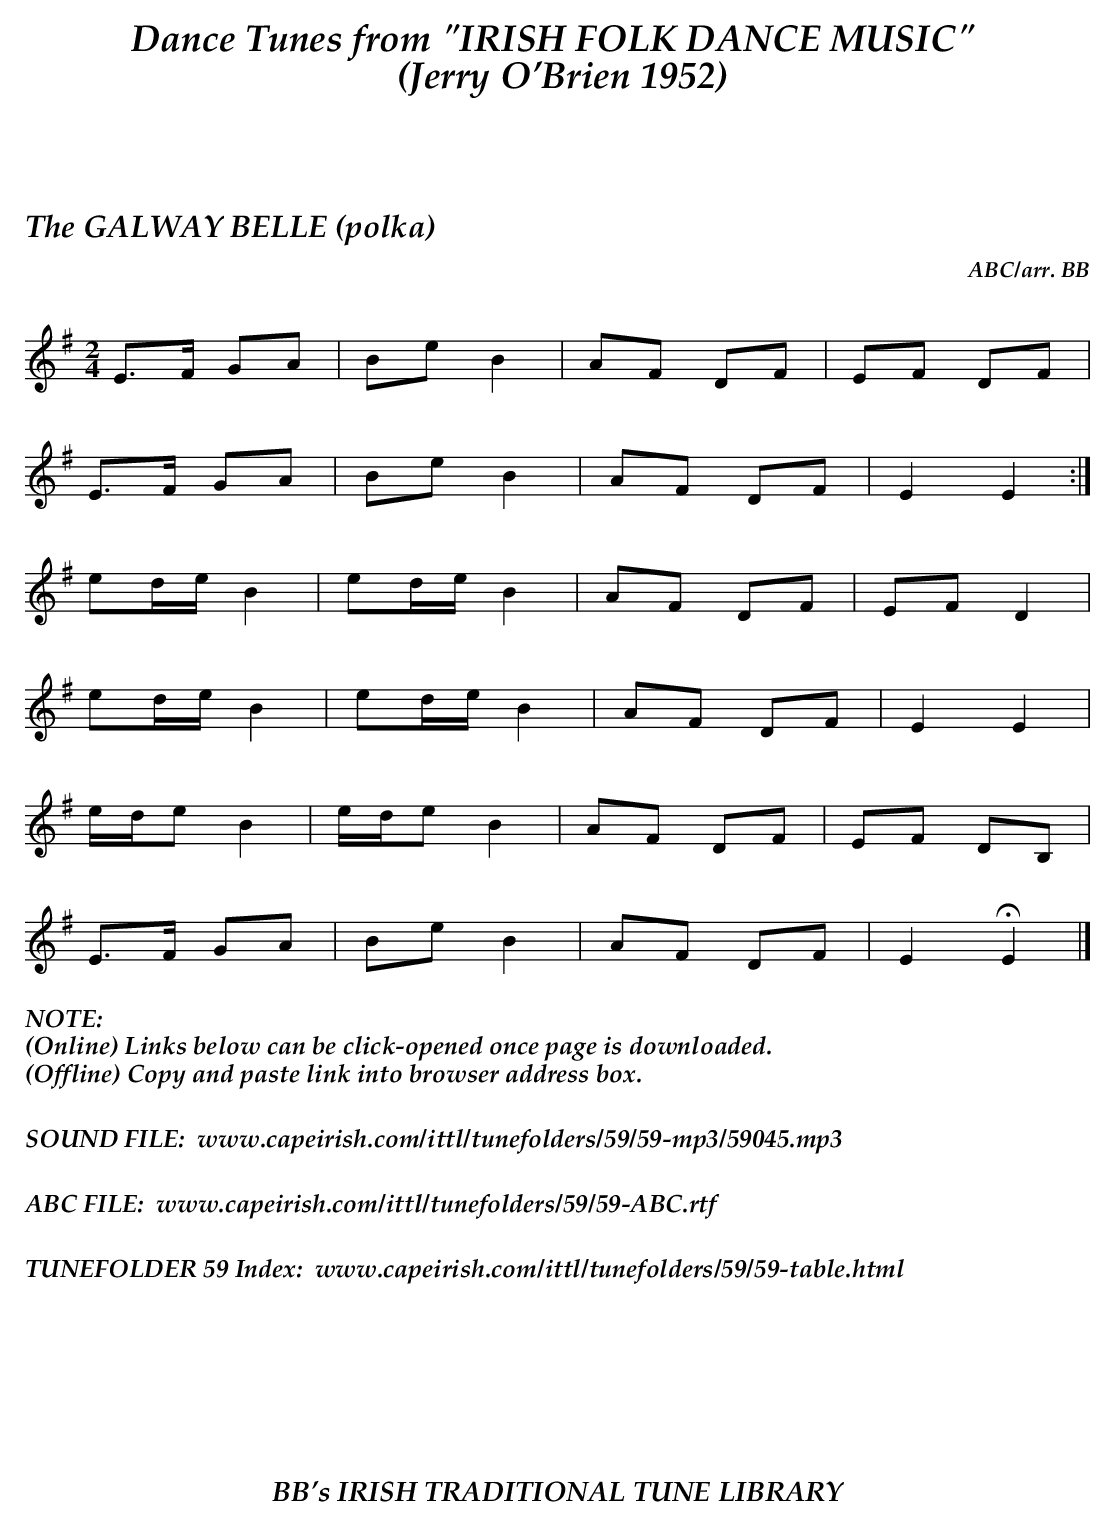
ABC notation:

X:1
T:GALWAY BELLE (polka), The
C:ABC/arr. BB
L:1/8
M:2/4
K:Em
E>F GA|Be B2|AF DF|EF DF|
E>F GA|Be B2|AF DF|E2 E2:|
ed/e/ B2|ed/e/ B2|AF DF|EF D2|
ed/e/ B2|ed/e/ B2|AF DF|E2 E2|
e/d/e B2|e/d/e B2|AF DF|EF DB,|
E>F GA|Be B2|AF DF|E2 HE2|]
%%textfont "Palatino-BoldItalic" 16
%%begintext
%%NOTE:
(Online) Links below can be click-opened once page is downloaded.
(Offline) Copy and paste link into browser address box.
%%
%%
SOUND FILE:  www.capeirish.com/ittl/tunefolders/59/59-mp3/59045.mp3
%%
%%
ABC FILE:  www.capeirish.com/ittl/tunefolders/59/59-ABC.rtf
%%
%%
TUNEFOLDER 59 Index:  www.capeirish.com/ittl/tunefolders/59/59-table.html
